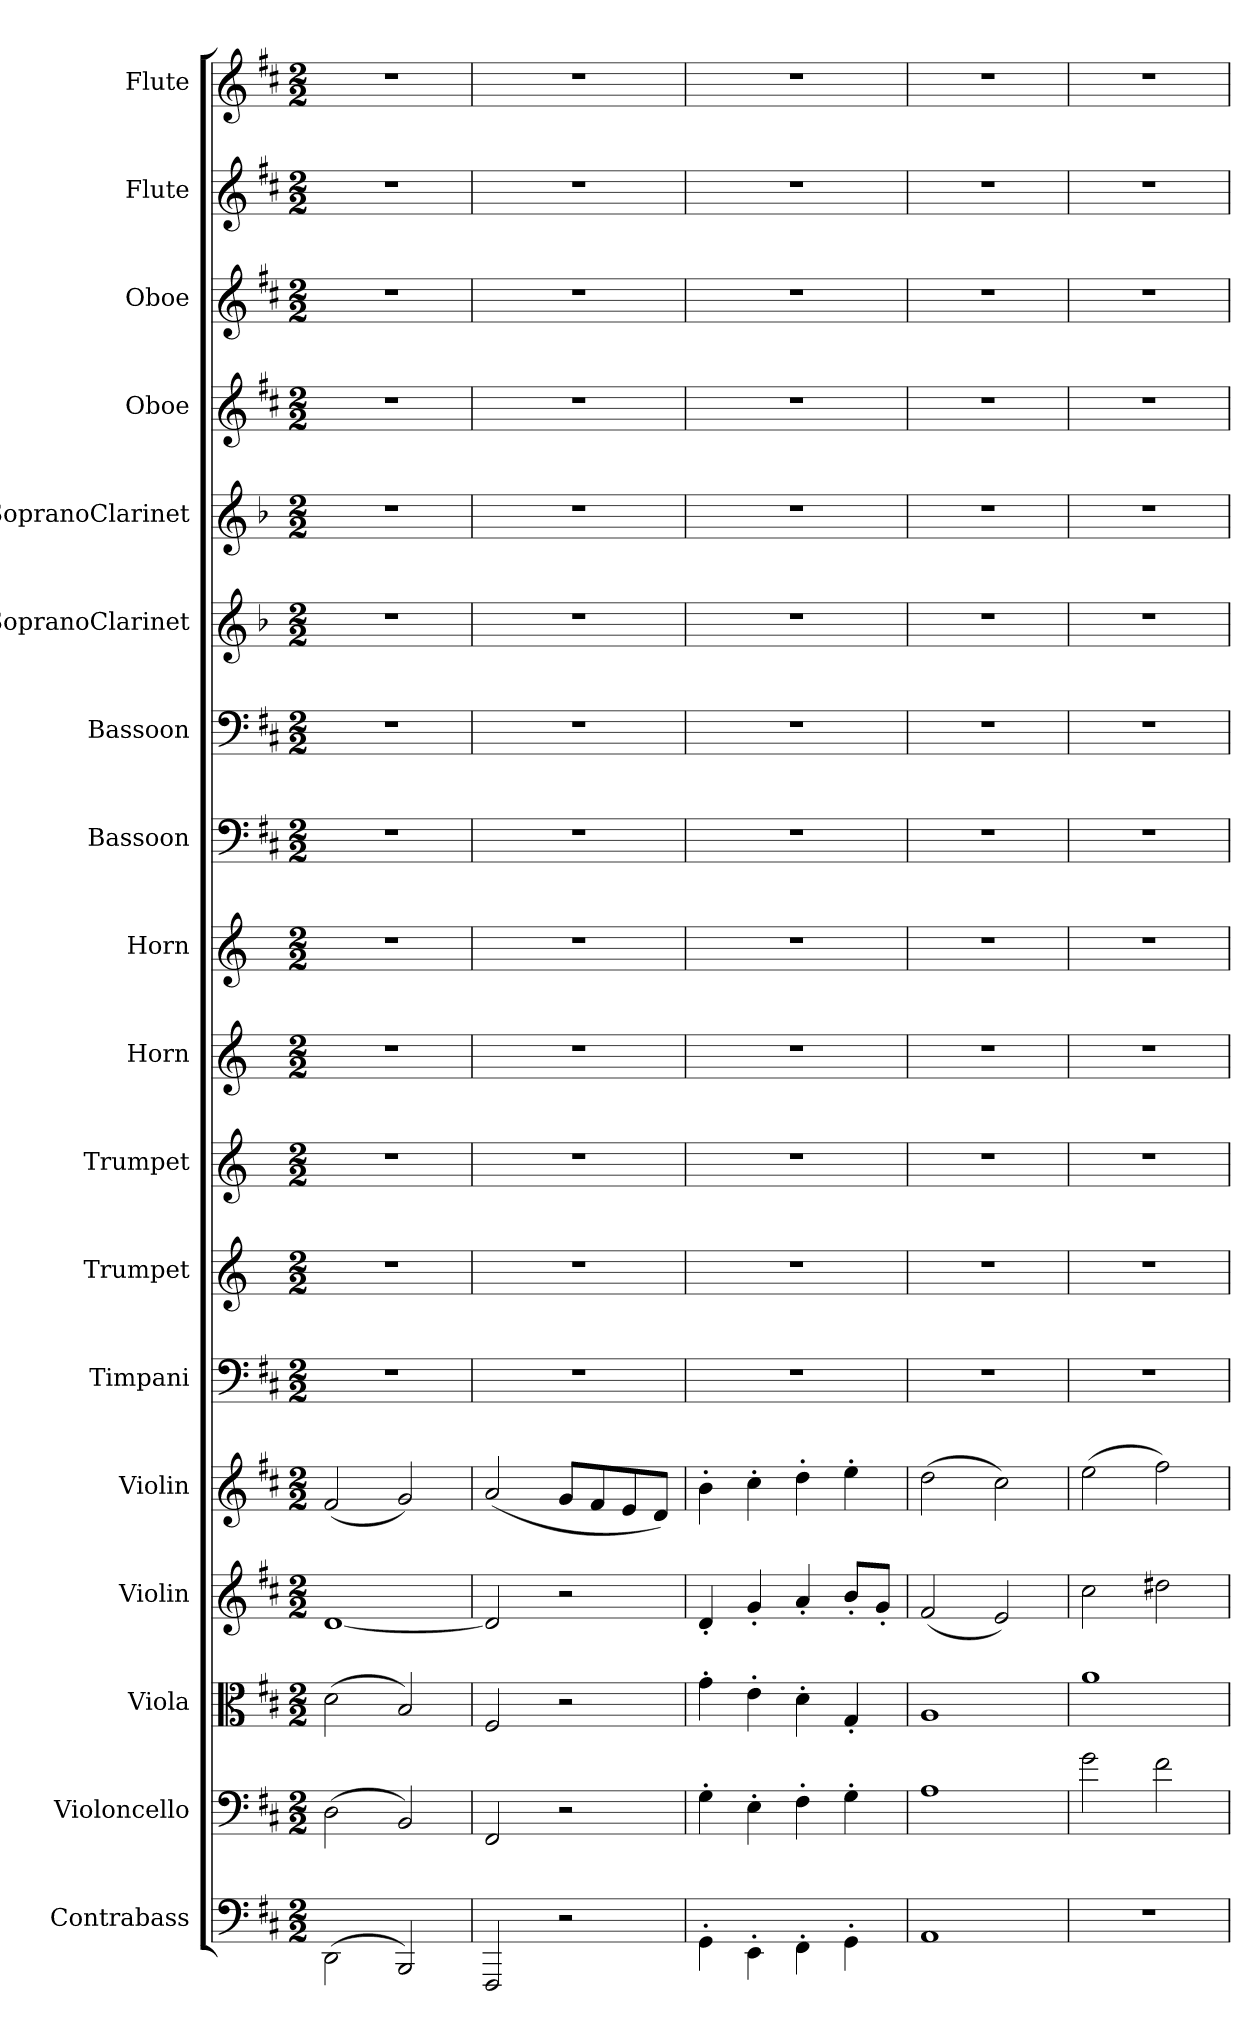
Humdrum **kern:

**kern	**kern	**kern	**kern	**kern	**kern	**kern	**kern	**kern	**kern	**kern	**kern	**kern	**kern	**kern	**kern	**kern	**kern
*part18	*part17	*part16	*part15	*part14	*part13	*part12	*part11	*part10	*part9	*part8	*part7	*part6	*part5	*part4	*part3	*part2	*part1
*staff18	*staff17	*staff16	*staff15	*staff14	*staff13	*staff12	*staff11	*staff10	*staff9	*staff8	*staff7	*staff6	*staff5	*staff4	*staff3	*staff2	*staff1
*I"Contrabass	*I"Violoncello	*I"Viola	*I"Violin	*I"Violin	*I"Timpani	*I"Trumpet	*I"Trumpet	*I"Horn	*I"Horn	*I"Bassoon	*I"Bassoon	*I"SopranoClarinet	*I"SopranoClarinet	*I"Oboe	*I"Oboe	*I"Flute	*I"Flute
*I'Cb	*I'Vc	*I'Vla	*I'Vln	*I'Vln	*I'Timp	*I'Tpt	*I'Tpt	*I'Hn	*I'Hn	*I'Bsn	*I'Bsn	*	*	*I'Ob	*I'Ob	*I'Fl	*I'Fl
*clefF4	*clefF4	*clefC3	*clefG2	*clefG2	*clefF4	*clefG2	*clefG2	*clefG2	*clefG2	*clefF4	*clefF4	*clefG2	*clefG2	*clefG2	*clefG2	*clefG2	*clefG2
*k[f#c#]	*k[f#c#]	*k[f#c#]	*k[f#c#]	*k[f#c#]	*k[f#c#]	*k[]	*k[]	*k[]	*k[]	*k[f#c#]	*k[f#c#]	*k[b-]	*k[b-]	*k[f#c#]	*k[f#c#]	*k[f#c#]	*k[f#c#]
*M2/2	*M2/2	*M2/2	*M2/2	*M2/2	*M2/2	*M2/2	*M2/2	*M2/2	*M2/2	*M2/2	*M2/2	*M2/2	*M2/2	*M2/2	*M2/2	*M2/2	*M2/2
=1	=1	=1	=1	=1	=1	=1	=1	=1	=1	=1	=1	=1	=1	=1	=1	=1	=1
(2DD\	(2D\	(2d\	[1d/	(2f#/	1r	1r	1r	1r	1r	1r	1r	1r	1r	1r	1r	1r	1r
2BBB/)	2BB/)	2B/)	.	2g/)	.	.	.	.	.	.	.	.	.	.	.	.	.
=2	=2	=2	=2	=2	=2	=2	=2	=2	=2	=2	=2	=2	=2	=2	=2	=2	=2
2FFF#/	2FF#/	2F#/	2d/]	(2a/	1r	1r	1r	1r	1r	1r	1r	1r	1r	1r	1r	1r	1r
2r	2r	2r	2r	8g/L	.	.	.	.	.	.	.	.	.	.	.	.	.
.	.	.	.	8f#/	.	.	.	.	.	.	.	.	.	.	.	.	.
.	.	.	.	8e/	.	.	.	.	.	.	.	.	.	.	.	.	.
.	.	.	.	8d/J)	.	.	.	.	.	.	.	.	.	.	.	.	.
=3	=3	=3	=3	=3	=3	=3	=3	=3	=3	=3	=3	=3	=3	=3	=3	=3	=3
4GG'\	4G'\	4g'\	4d'/	4b'\	1r	1r	1r	1r	1r	1r	1r	1r	1r	1r	1r	1r	1r
4EE'\	4E'\	4e'\	4g'/	4cc#'\	.	.	.	.	.	.	.	.	.	.	.	.	.
4FF#'\	4F#'\	4d'\	4a'/	4dd'\	.	.	.	.	.	.	.	.	.	.	.	.	.
4GG'\	4G'\	4G'/	8b'/L	4ee'\	.	.	.	.	.	.	.	.	.	.	.	.	.
.	.	.	8g'/J	.	.	.	.	.	.	.	.	.	.	.	.	.	.
=4	=4	=4	=4	=4	=4	=4	=4	=4	=4	=4	=4	=4	=4	=4	=4	=4	=4
1AA\	1A\	1A/	(2f#/	(2dd\	1r	1r	1r	1r	1r	1r	1r	1r	1r	1r	1r	1r	1r
.	.	.	2e/)	2cc#\)	.	.	.	.	.	.	.	.	.	.	.	.	.
=5	=5	=5	=5	=5	=5	=5	=5	=5	=5	=5	=5	=5	=5	=5	=5	=5	=5
1r	2g\	1a\	2cc#\	(2ee\	1r	1r	1r	1r	1r	1r	1r	1r	1r	1r	1r	1r	1r
.	2f#\	.	2dd#X\	2ff#\)	.	.	.	.	.	.	.	.	.	.	.	.	.
=	=	=	=	=	=	=	=	=	=	=	=	=	=	=	=	=	=
*-	*-	*-	*-	*-	*-	*-	*-	*-	*-	*-	*-	*-	*-	*-	*-	*-	*-
